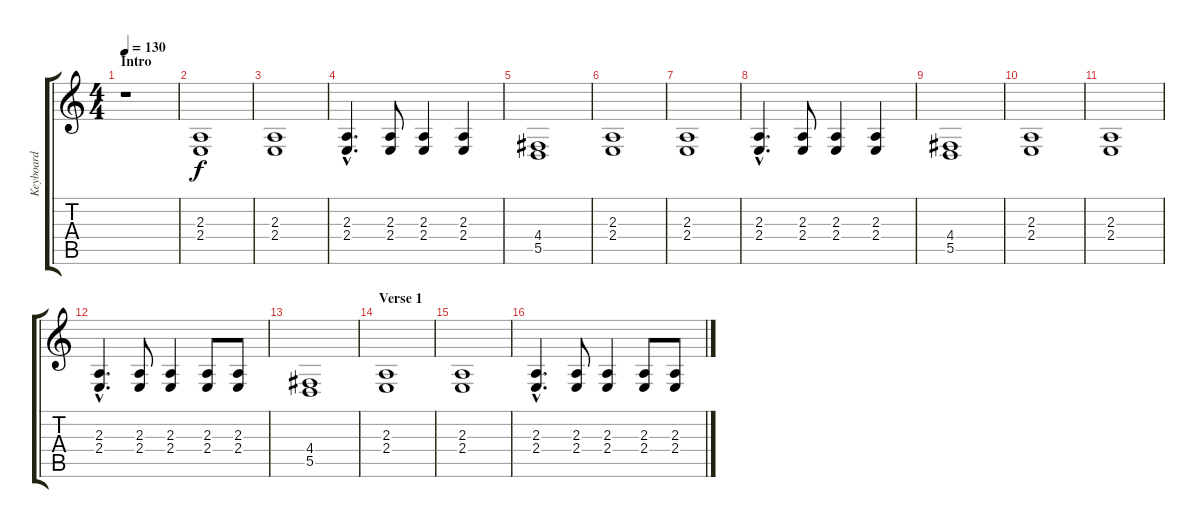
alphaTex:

\track ("Keyboard" "Keyboard") {instrument electricpiano2}
\staff {score tabs}
\tuning (E4 B3 G3 D3 A2 E2) {hide}
\ts (4 4)
\section ("" "Intro")
\tempo 130
\clef g2
\ks c
r.1{dy f instrument electricpiano2} |
(2.3 2.4).1 |
(2.3 2.4).1 |
(2.3{hac} 2.4{hac}).4{d} (2.3 2.4).8 (2.3 2.4).4 (2.3 2.4).4 |
(4.4 5.5).1 |
(2.3 2.4).1 |
(2.3 2.4).1 |
(2.3{hac} 2.4{hac}).4{d} (2.3 2.4).8 (2.3 2.4).4 (2.3 2.4).4 |
(4.4 5.5).1 |
(2.3 2.4).1 |
(2.3 2.4).1 |
(2.3{hac} 2.4{hac}).4{d} (2.3 2.4).8 (2.3 2.4).4 (2.3 2.4).8 (2.3 2.4).8 |
(4.4 5.5).1 |
\section ("" "Verse 1")
(2.3 2.4).1 |
(2.3 2.4).1 |
(2.3{hac} 2.4{hac}).4{d} (2.3 2.4).8 (2.3 2.4).4 (2.3 2.4).8 (2.3 2.4).8
